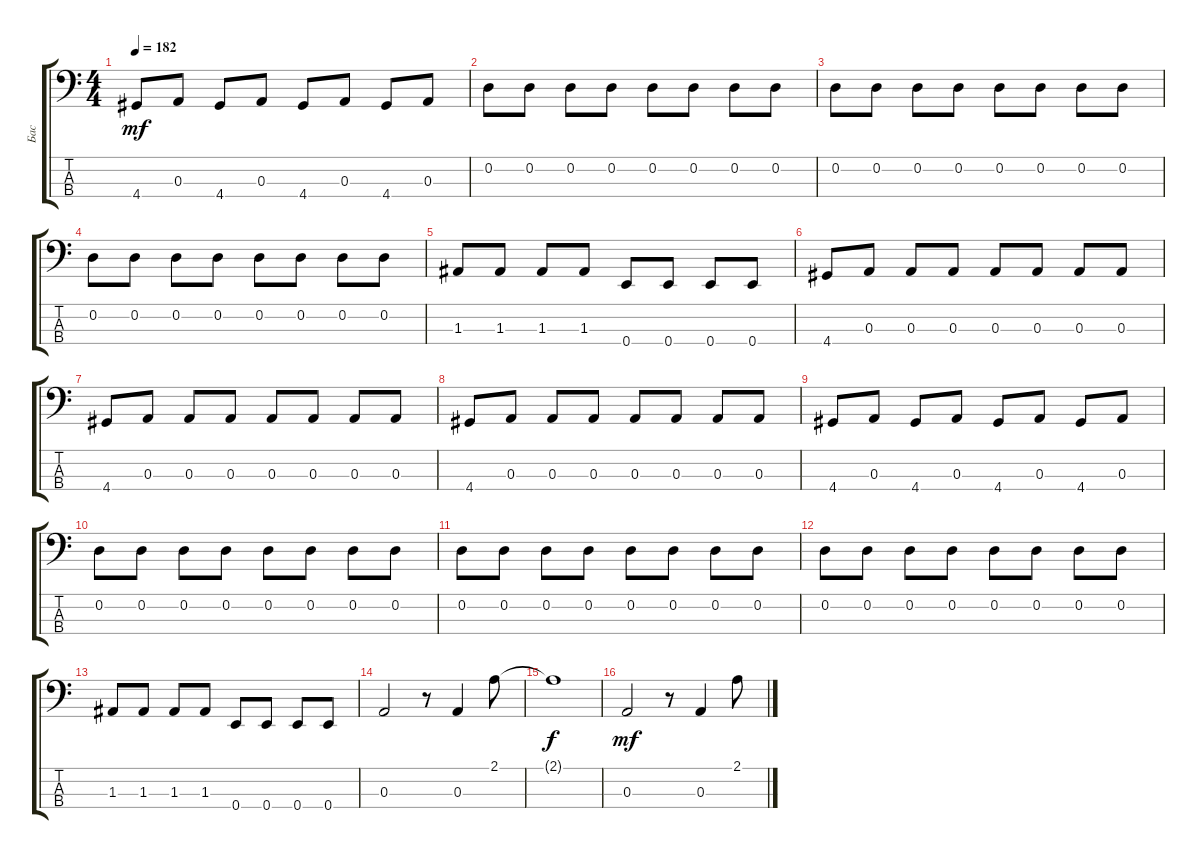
\track ("Бас" "Бас") {instrument electricbasspick}
\staff {score tabs}
\tuning (G2 D2 A1 E1) {hide}
\ts (4 4)
\tempo 182
\clef f4
\ks c
4.4.8{dy mf} 0.3.8 4.4.8 0.3.8 4.4.8 0.3.8 4.4.8 0.3.8 |
0.2.8 0.2.8 0.2.8 0.2.8 0.2.8 0.2.8 0.2.8 0.2.8 |
0.2.8 0.2.8 0.2.8 0.2.8 0.2.8 0.2.8 0.2.8 0.2.8 |
0.2.8 0.2.8 0.2.8 0.2.8 0.2.8 0.2.8 0.2.8 0.2.8 |
1.3.8 1.3.8 1.3.8 1.3.8 0.4.8 0.4.8 0.4.8 0.4.8 |
4.4.8 0.3.8 0.3.8 0.3.8 0.3.8 0.3.8 0.3.8 0.3.8 |
4.4.8 0.3.8 0.3.8 0.3.8 0.3.8 0.3.8 0.3.8 0.3.8 |
4.4.8 0.3.8 0.3.8 0.3.8 0.3.8 0.3.8 0.3.8 0.3.8 |
4.4.8 0.3.8 4.4.8 0.3.8 4.4.8 0.3.8 4.4.8 0.3.8 |
0.2.8 0.2.8 0.2.8 0.2.8 0.2.8 0.2.8 0.2.8 0.2.8 |
0.2.8 0.2.8 0.2.8 0.2.8 0.2.8 0.2.8 0.2.8 0.2.8 |
0.2.8 0.2.8 0.2.8 0.2.8 0.2.8 0.2.8 0.2.8 0.2.8 |
1.3.8 1.3.8 1.3.8 1.3.8 0.4.8 0.4.8 0.4.8 0.4.8 |
0.3.2 r.8 0.3.4 2.1.8 |
2.1{t}.1{dy f} |
0.3.2{dy mf} r.8 0.3.4 2.1.8
